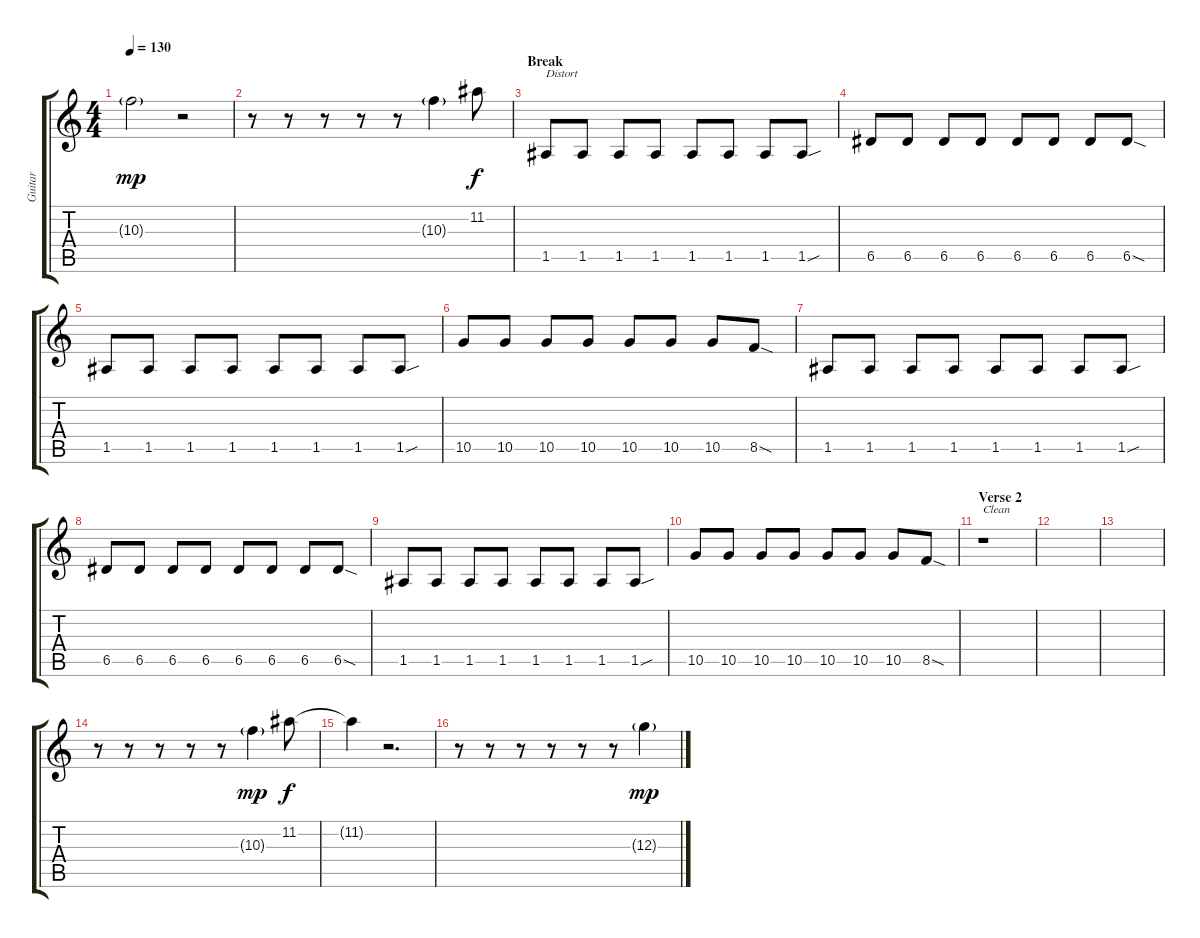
\track ("Guitar" "Guitar") {instrument electricguitarclean}
\staff {score tabs}
\tuning (E4 B3 G3 D3 A2 E2) {hide}
\ts (4 4)
\tempo 130
\clef g2
\ks c
10.3{g}.2{dy mp} r.2 |
r.8 r.8 r.8 r.8 r.8 10.3{g}.4 11.2.8{dy f} |
\section ("" "Break")
1.5.8{txt "Distort" volume 13 instrument distortionguitar} 1.5.8 1.5.8 1.5.8 1.5.8 1.5.8 1.5.8 1.5{sou}.8 |
6.5.8 6.5.8 6.5.8 6.5.8 6.5.8 6.5.8 6.5.8 6.5{sod}.8 |
1.5.8 1.5.8 1.5.8 1.5.8 1.5.8 1.5.8 1.5.8 1.5{sou}.8 |
10.5.8 10.5.8 10.5.8 10.5.8 10.5.8 10.5.8 10.5.8 8.5{sod}.8 |
1.5.8{instrument distortionguitar} 1.5.8 1.5.8 1.5.8 1.5.8 1.5.8 1.5.8 1.5{sou}.8 |
6.5.8 6.5.8 6.5.8 6.5.8 6.5.8 6.5.8 6.5.8 6.5{sod}.8 |
1.5.8 1.5.8 1.5.8 1.5.8 1.5.8 1.5.8 1.5.8 1.5{sou}.8 |
10.5.8 10.5.8 10.5.8 10.5.8 10.5.8 10.5.8 10.5.8 8.5{sod}.8 |
\section ("" "Verse 2")
r.1{txt "Clean" volume 16 instrument electricguitarclean} |
|
|
r.8 r.8 r.8 r.8 r.8 10.3{g}.4{dy mp} 11.2.8{dy f} |
11.2{t}.4 r.2{d} |
r.8 r.8 r.8 r.8 r.8 r.8 12.3{g}.4{dy mp}
